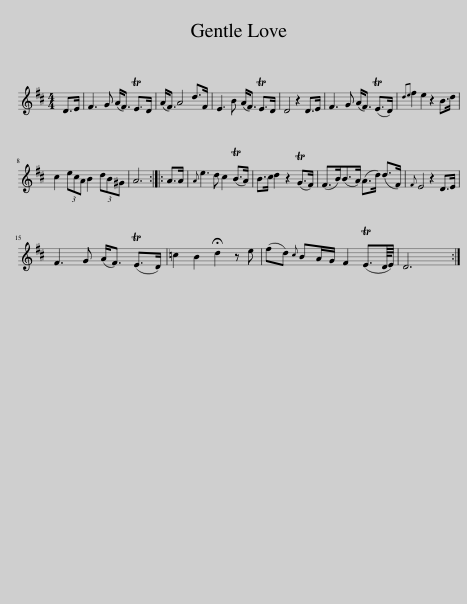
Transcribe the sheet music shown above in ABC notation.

X:1
L:1/8
M:4/4
I:linebreak $
K:D
V:1 treble
V:1
 D>E | F3 G (A<F) TE>D | (A<F) A4 d>F | E3 B (A<F) TE>D | D4 z2 D>E | %5
 F3 G (A<F) (TE>D) |{de} f2 e2 z2 B>d |$ c2 (3ecA B2 (3dB^G | A6 :: A>A | %10
{A} e3 d c2 (TB>A) | B>c d2 z2 (TG>F) | (F>B)(B>A) (A>d) (d>F) |{F} E4 z2 D>E |$ F3 G (A<F) (TE>D) | %15
 =c2 B2 !fermata!d2 z e | (fd){c} BA/G/ F2 (TE3/2D/8E/4) | D6 :| %18
